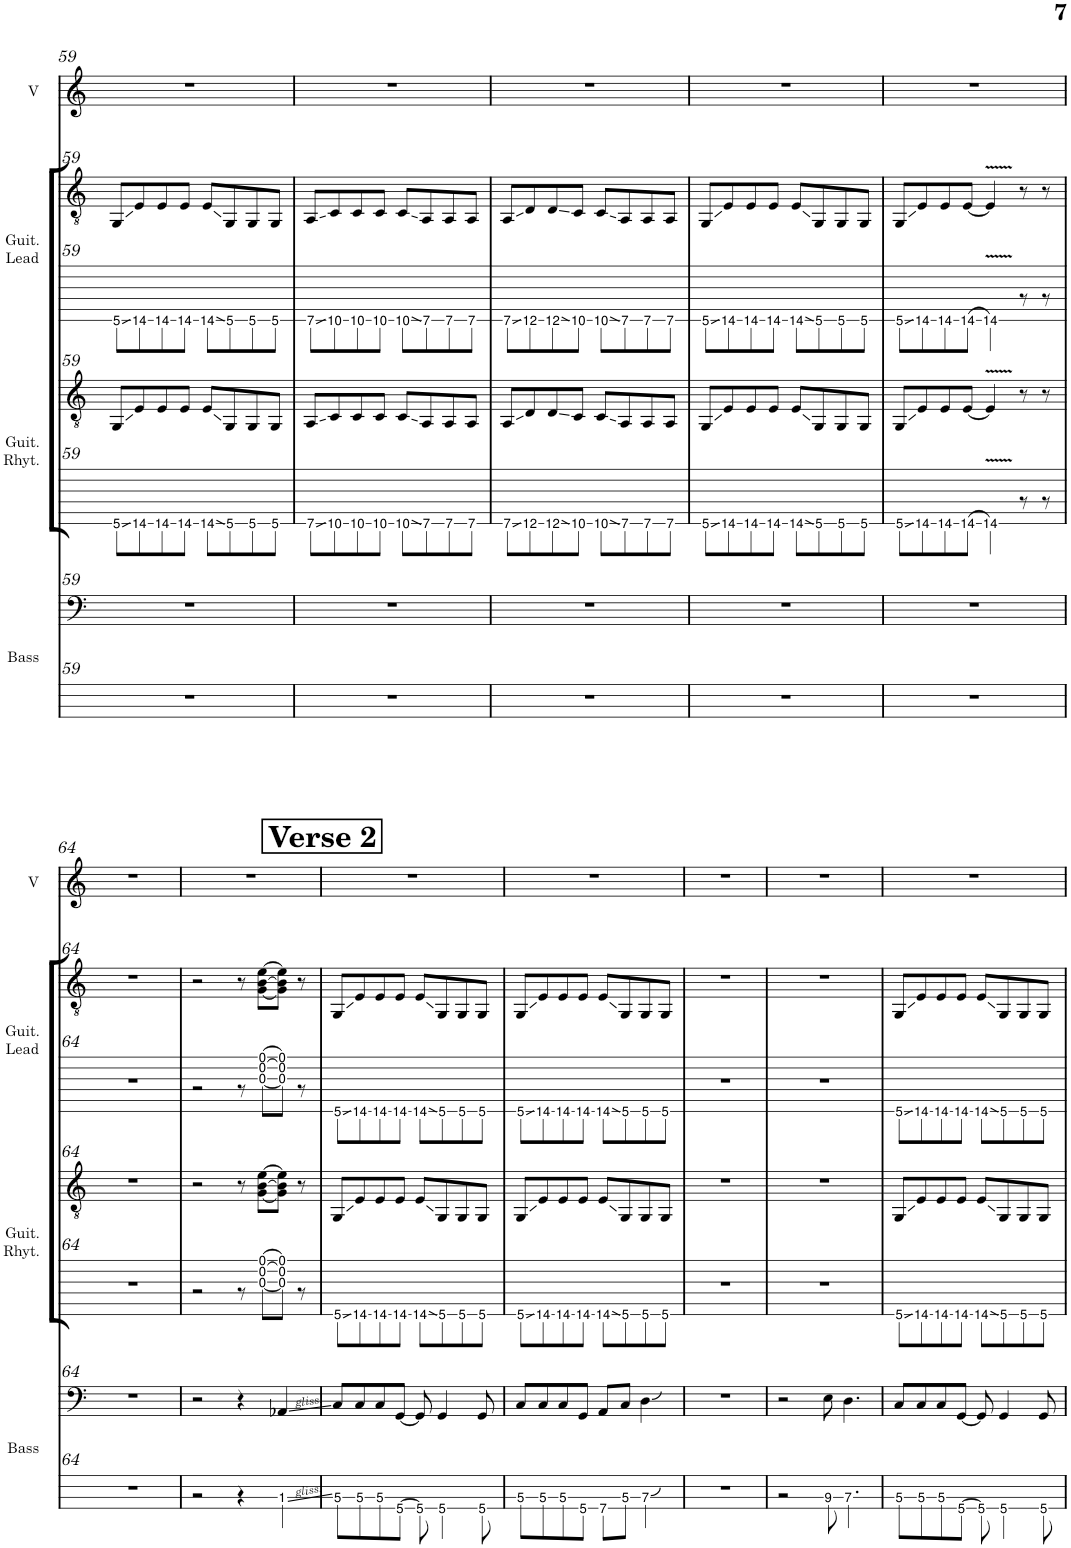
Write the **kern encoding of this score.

**kern	**kern	**kern	**kern	**kern	**kern	**kern
*part7	*part6	*part5	*part4	*part3	*part2	*part1
*staff7	*staff6	*staff5	*staff4	*staff3	*staff2	*staff1
*I"Bass Guitar D Stanard D-G-C-F	*I"Bass Guitar D Stanard D-G-C-F	*I"Electric Guitar Rhythm Drop D	*I"Electric Guitar Rhythm Drop D	*I"Electric Guitar Lead Drop D	*I"Electric Guitar Lead Drop D	*I"Women Vocals
*I'Bass	*I'Bass	*I'Guit. Rhyt.	*I'Guit. Rhyt.	*I'Guit. Lead	*I'Guit. Lead	*I'V
!!LO:PB:g=z
*	*clefF4	*	*clefGv2	*	*clefGv2	*clefG2
*Trd7c12	*Trd7c12	*	*	*	*	*
*k[]	*k[]	*k[]	*k[]	*k[]	*k[]	*k[]
*M4/4	*M4/4	*M4/4	*M4/4	*M4/4	*M4/4	*M4/4
=59	=59	=59	=59	=59	=59	=59
1r	1r	8GG\L	8GG/L	8GG\L	8GG/L	1r
.	.	8E\	8E/	8E\	8E/	.
.	.	8E\	8E/	8E\	8E/	.
.	.	8E\J	8E/J	8E\J	8E/J	.
.	.	8E\L	8E/L	8E\L	8E/L	.
.	.	8GG\	8GG/	8GG\	8GG/	.
.	.	8GG\	8GG/	8GG\	8GG/	.
.	.	8GG\J	8GG/J	8GG\J	8GG/J	.
=60	=60	=60	=60	=60	=60	=60
1r	1r	8AA\L	8AA/L	8AA\L	8AA/L	1r
.	.	8C\	8C/	8C\	8C/	.
.	.	8C\	8C/	8C\	8C/	.
.	.	8C\J	8C/J	8C\J	8C/J	.
.	.	8C\L	8C/L	8C\L	8C/L	.
.	.	8AA\	8AA/	8AA\	8AA/	.
.	.	8AA\	8AA/	8AA\	8AA/	.
.	.	8AA\J	8AA/J	8AA\J	8AA/J	.
=61	=61	=61	=61	=61	=61	=61
1r	1r	8AA\L	8AA/L	8AA\L	8AA/L	1r
.	.	8D\	8D/	8D\	8D/	.
.	.	8D\	8D/	8D\	8D/	.
.	.	8C\J	8C/J	8C\J	8C/J	.
.	.	8C\L	8C/L	8C\L	8C/L	.
.	.	8AA\	8AA/	8AA\	8AA/	.
.	.	8AA\	8AA/	8AA\	8AA/	.
.	.	8AA\J	8AA/J	8AA\J	8AA/J	.
=62	=62	=62	=62	=62	=62	=62
1r	1r	8GG\L	8GG/L	8GG\L	8GG/L	1r
.	.	8E\	8E/	8E\	8E/	.
.	.	8E\	8E/	8E\	8E/	.
.	.	8E\J	8E/J	8E\J	8E/J	.
.	.	8E\L	8E/L	8E\L	8E/L	.
.	.	8GG\	8GG/	8GG\	8GG/	.
.	.	8GG\	8GG/	8GG\	8GG/	.
.	.	8GG\J	8GG/J	8GG\J	8GG/J	.
=63	=63	=63	=63	=63	=63	=63
1r	1r	8GG\L	8GG/L	8GG\L	8GG/L	1r
.	.	8E\	8E/	8E\	8E/	.
.	.	8E\	8E/	8E\	8E/	.
.	.	[8E\J	[8E/J	[8E\J	[8E/J	.
.	.	4E\]	4E/]	4E\]	4E/]	.
.	.	8r	8r	8r	8r	.
.	.	8r	8r	8r	8r	.
!!LO:LB:g=z
=64	=64	=64	=64	=64	=64	=64
1r	1r	1r	1r	1r	1r	1r
=65	=65	=65	=65	=65	=65	=65
2r	2r	2r	2r	2r	2r	1r
4r	4r	8r	8r	8r	8r	.
.	.	[8G\ [8B\ [8e\L	[8G\ [8B\ [8e\L	[8G\ [8B\ [8e\L	[8G\ [8B\ [8e\L	.
4AA-\	4AA-X/	8G\] 8B\] 8e\]J	8G\] 8B\] 8e\]J	8G\] 8B\] 8e\]J	8G\] 8B\] 8e\]J	.
.	.	8r	8r	8r	8r	.
!!LO:REH:place=s1:a:B:cj:fs=14:t=Verse 2
=66	=66	=66	=66	=66	=66	=66
8C\L	8C/L	8GG\L	8GG/L	8GG\L	8GG/L	1r
8C\	8C/	8E\	8E/	8E\	8E/	.
8C\	8C/	8E\	8E/	8E\	8E/	.
[8GG\J	[8GG/J	8E\J	8E/J	8E\J	8E/J	.
8GG\]	8GG/]	8E\L	8E/L	8E\L	8E/L	.
4GG\	4GG/	8GG\	8GG/	8GG\	8GG/	.
.	.	8GG\	8GG/	8GG\	8GG/	.
8GG\	8GG/	8GG\J	8GG/J	8GG\J	8GG/J	.
=67	=67	=67	=67	=67	=67	=67
8C\L	8C/L	8GG\L	8GG/L	8GG\L	8GG/L	1r
8C\	8C/	8E\	8E/	8E\	8E/	.
8C\	8C/	8E\	8E/	8E\	8E/	.
8GG\J	8GG/J	8E\J	8E/J	8E\J	8E/J	.
8AA\L	8AA/L	8E\L	8E/L	8E\L	8E/L	.
8C\J	8C/J	8GG\	8GG/	8GG\	8GG/	.
4D\	4D\	8GG\	8GG/	8GG\	8GG/	.
.	.	8GG\J	8GG/J	8GG\J	8GG/J	.
=68	=68	=68	=68	=68	=68	=68
1r	1r	1r	1r	1r	1r	1r
=69	=69	=69	=69	=69	=69	=69
2r	2r	1r	1r	1r	1r	1r
8E\	8E\	.	.	.	.	.
4.D\	4.D\	.	.	.	.	.
=70	=70	=70	=70	=70	=70	=70
8C\L	8C/L	8GG\L	8GG/L	8GG\L	8GG/L	1r
8C\	8C/	8E\	8E/	8E\	8E/	.
8C\	8C/	8E\	8E/	8E\	8E/	.
[8GG\J	[8GG/J	8E\J	8E/J	8E\J	8E/J	.
8GG\]	8GG/]	8E\L	8E/L	8E\L	8E/L	.
4GG\	4GG/	8GG\	8GG/	8GG\	8GG/	.
.	.	8GG\	8GG/	8GG\	8GG/	.
8GG\	8GG/	8GG\J	8GG/J	8GG\J	8GG/J	.
=	=	=	=	=	=	=
*-	*-	*-	*-	*-	*-	*-
